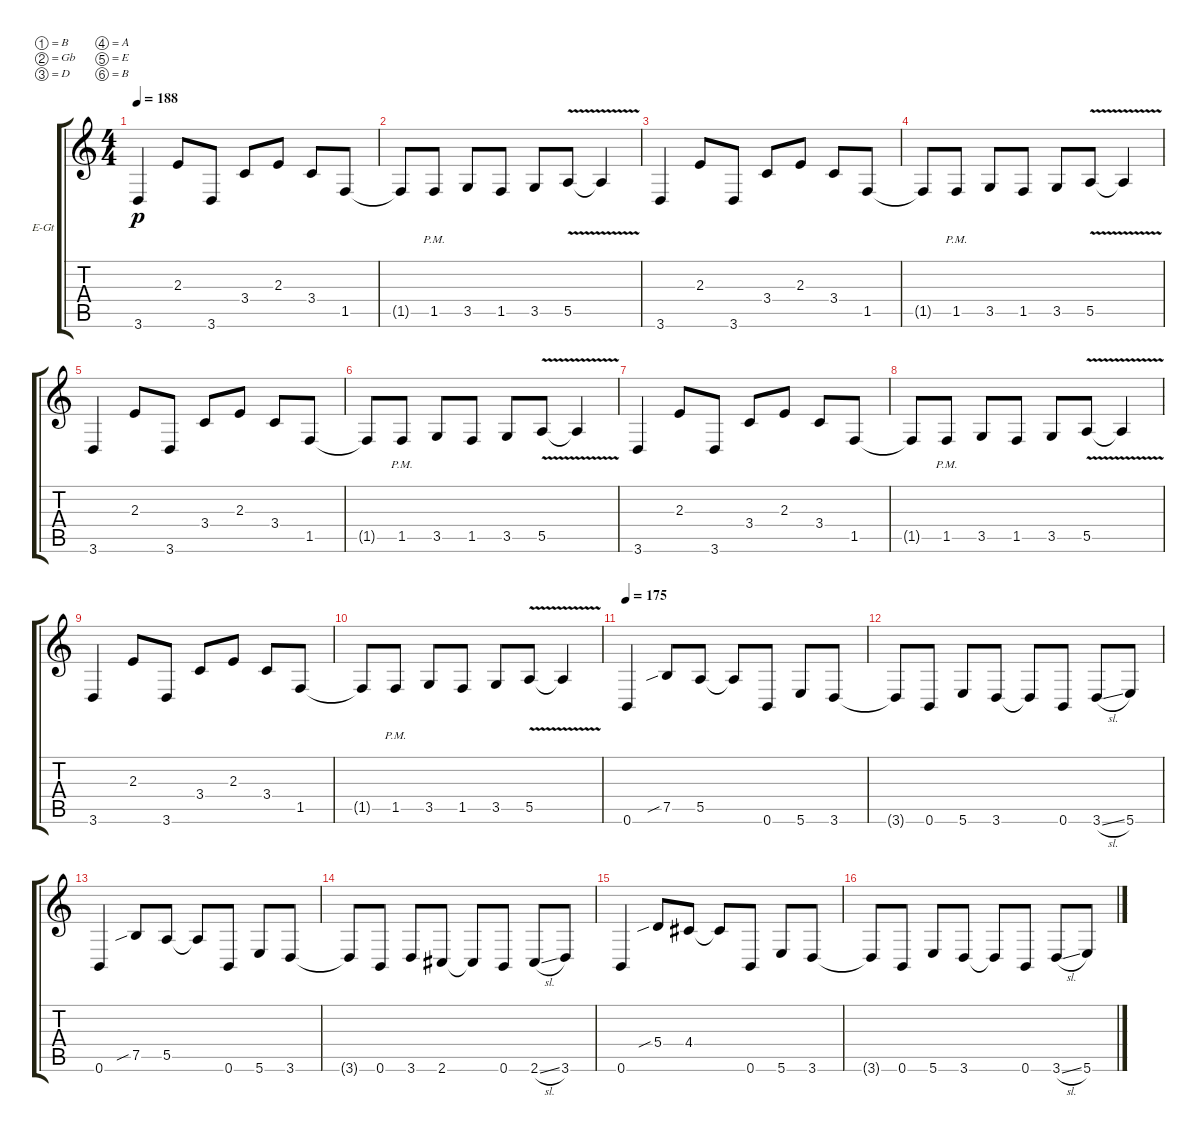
\bracketExtendMode groupsimilarinstruments
\firstSystemTrackNameOrientation horizontal
\otherSystemsTrackNameOrientation horizontal
\track ("Electric Guitar 1" "E-Gt") {instrument distortionguitar}
\staff {score tabs}
\tuning (B3 Gb3 D3 A2 E2 B1)
\ts (4 4)
\tempo 188
\clef g2
\ks c
3.6.4{dy p} 2.3.8 3.6.8 3.4.8 2.3.8 3.4.8 1.5.8 |
1.5{t}.8 1.5{pm}.8 3.5.8 1.5.8 3.5.8 5.5{v}.8 5.5{v t}.4 |
3.6.4 2.3.8 3.6.8 3.4.8 2.3.8 3.4.8 1.5.8 |
1.5{t}.8 1.5{pm}.8 3.5.8 1.5.8 3.5.8 5.5{v}.8 5.5{v t}.4 |
3.6.4 2.3.8 3.6.8 3.4.8 2.3.8 3.4.8 1.5.8 |
1.5{t}.8 1.5{pm}.8 3.5.8 1.5.8 3.5.8 5.5{v}.8 5.5{v t}.4 |
3.6.4 2.3.8 3.6.8 3.4.8 2.3.8 3.4.8 1.5.8 |
1.5{t}.8 1.5{pm}.8 3.5.8 1.5.8 3.5.8 5.5{v}.8 5.5{v t}.4 |
3.6.4 2.3.8 3.6.8 3.4.8 2.3.8 3.4.8 1.5.8 |
1.5{t}.8 1.5{pm}.8 3.5.8 1.5.8 3.5.8 5.5{v}.8 5.5{v t}.4 |
\tempo 175
0.6.4 7.5{sib}.8 5.5.8 5.5{t}.8 0.6.8 5.6.8 3.6.8 |
3.6{t}.8 0.6.8 5.6.8 3.6.8 3.6{t}.8 0.6.8 3.6{sl}.8 5.6.8 |
0.6.4 7.5{sib}.8 5.5.8 5.5{t}.8 0.6.8 5.6.8 3.6.8 |
3.6{t}.8 0.6.8 3.6.8 2.6.8 2.6{t}.8 0.6.8 2.6{sl}.8 3.6.8 |
0.6.4 5.4{sib}.8 4.4.8 4.4{t}.8 0.6.8 5.6.8 3.6.8 |
3.6{t}.8 0.6.8 5.6.8 3.6.8 3.6{t}.8 0.6.8 3.6{sl}.8 5.6.8
